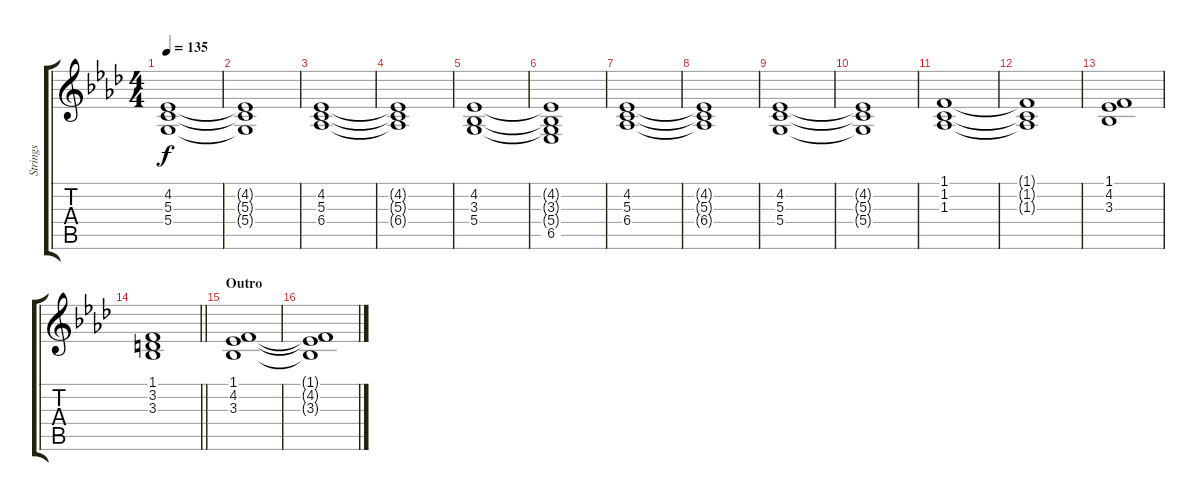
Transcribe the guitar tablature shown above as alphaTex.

\track ("Strings" "Strings") {instrument stringensemble1}
\staff {score tabs}
\tuning (E4 B3 G3 D3 A2 E2) {hide}
\ts (4 4)
\tempo 135
\clef g2
\ks ab
(4.2 5.3 5.4).1{dy f} |
(4.2{t} 5.3{t} 5.4{t}).1 |
(4.2 5.3 6.4).1 |
(4.2{t} 5.3{t} 6.4{t}).1 |
(4.2 3.3 5.4).1 |
(4.2{t} 3.3{t} 5.4{t} 6.5).1 |
(4.2 5.3 6.4).1 |
(4.2{t} 5.3{t} 6.4{t}).1 |
(4.2 5.3 5.4).1 |
(4.2{t} 5.3{t} 5.4{t}).1 |
(1.1 1.2 1.3).1 |
(1.1{t} 1.2{t} 1.3{t}).1 |
(1.1 4.2 3.3).1 |
\barLineRight lightlight
(1.1 3.2 3.3).1 |
\section ("" "Outro")
(1.1 4.2 3.3).1{volume 8} |
(1.1{t} 4.2{t} 3.3{t}).1
